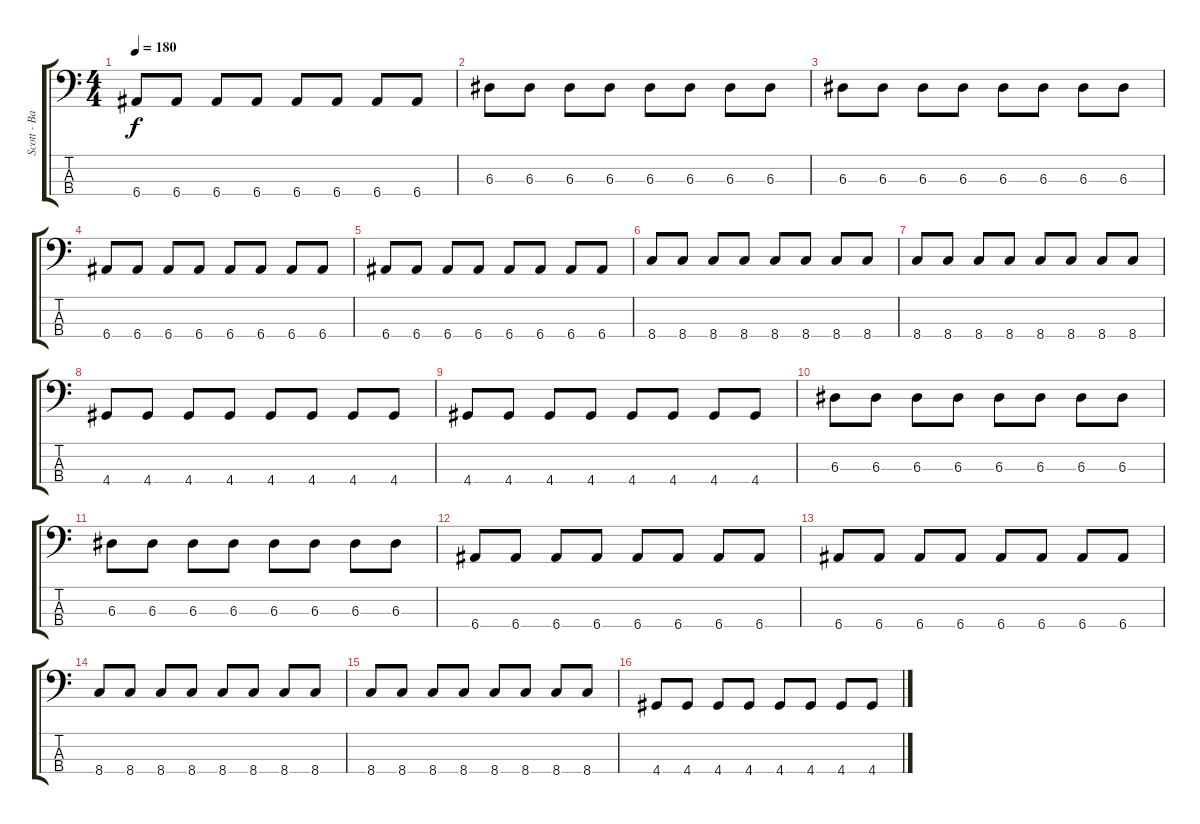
\track ("Scott - Bass" "Scott - Ba") {instrument electricbasspick}
\staff {score tabs}
\tuning (G2 D2 A1 E1) {hide}
\ts (4 4)
\tempo 180
\clef f4
\ks c
6.4.8{dy f} 6.4.8 6.4.8 6.4.8 6.4.8 6.4.8 6.4.8 6.4.8 |
6.3.8 6.3.8 6.3.8 6.3.8 6.3.8 6.3.8 6.3.8 6.3.8 |
6.3.8 6.3.8 6.3.8 6.3.8 6.3.8 6.3.8 6.3.8 6.3.8 |
6.4.8 6.4.8 6.4.8 6.4.8 6.4.8 6.4.8 6.4.8 6.4.8 |
6.4.8 6.4.8 6.4.8 6.4.8 6.4.8 6.4.8 6.4.8 6.4.8 |
8.4.8 8.4.8 8.4.8 8.4.8 8.4.8 8.4.8 8.4.8 8.4.8 |
8.4.8 8.4.8 8.4.8 8.4.8 8.4.8 8.4.8 8.4.8 8.4.8 |
4.4.8 4.4.8 4.4.8 4.4.8 4.4.8 4.4.8 4.4.8 4.4.8 |
4.4.8 4.4.8 4.4.8 4.4.8 4.4.8 4.4.8 4.4.8 4.4.8 |
6.3.8 6.3.8 6.3.8 6.3.8 6.3.8 6.3.8 6.3.8 6.3.8 |
6.3.8 6.3.8 6.3.8 6.3.8 6.3.8 6.3.8 6.3.8 6.3.8 |
6.4.8 6.4.8 6.4.8 6.4.8 6.4.8 6.4.8 6.4.8 6.4.8 |
6.4.8 6.4.8 6.4.8 6.4.8 6.4.8 6.4.8 6.4.8 6.4.8 |
8.4.8 8.4.8 8.4.8 8.4.8 8.4.8 8.4.8 8.4.8 8.4.8 |
8.4.8 8.4.8 8.4.8 8.4.8 8.4.8 8.4.8 8.4.8 8.4.8 |
4.4.8 4.4.8 4.4.8 4.4.8 4.4.8 4.4.8 4.4.8 4.4.8
